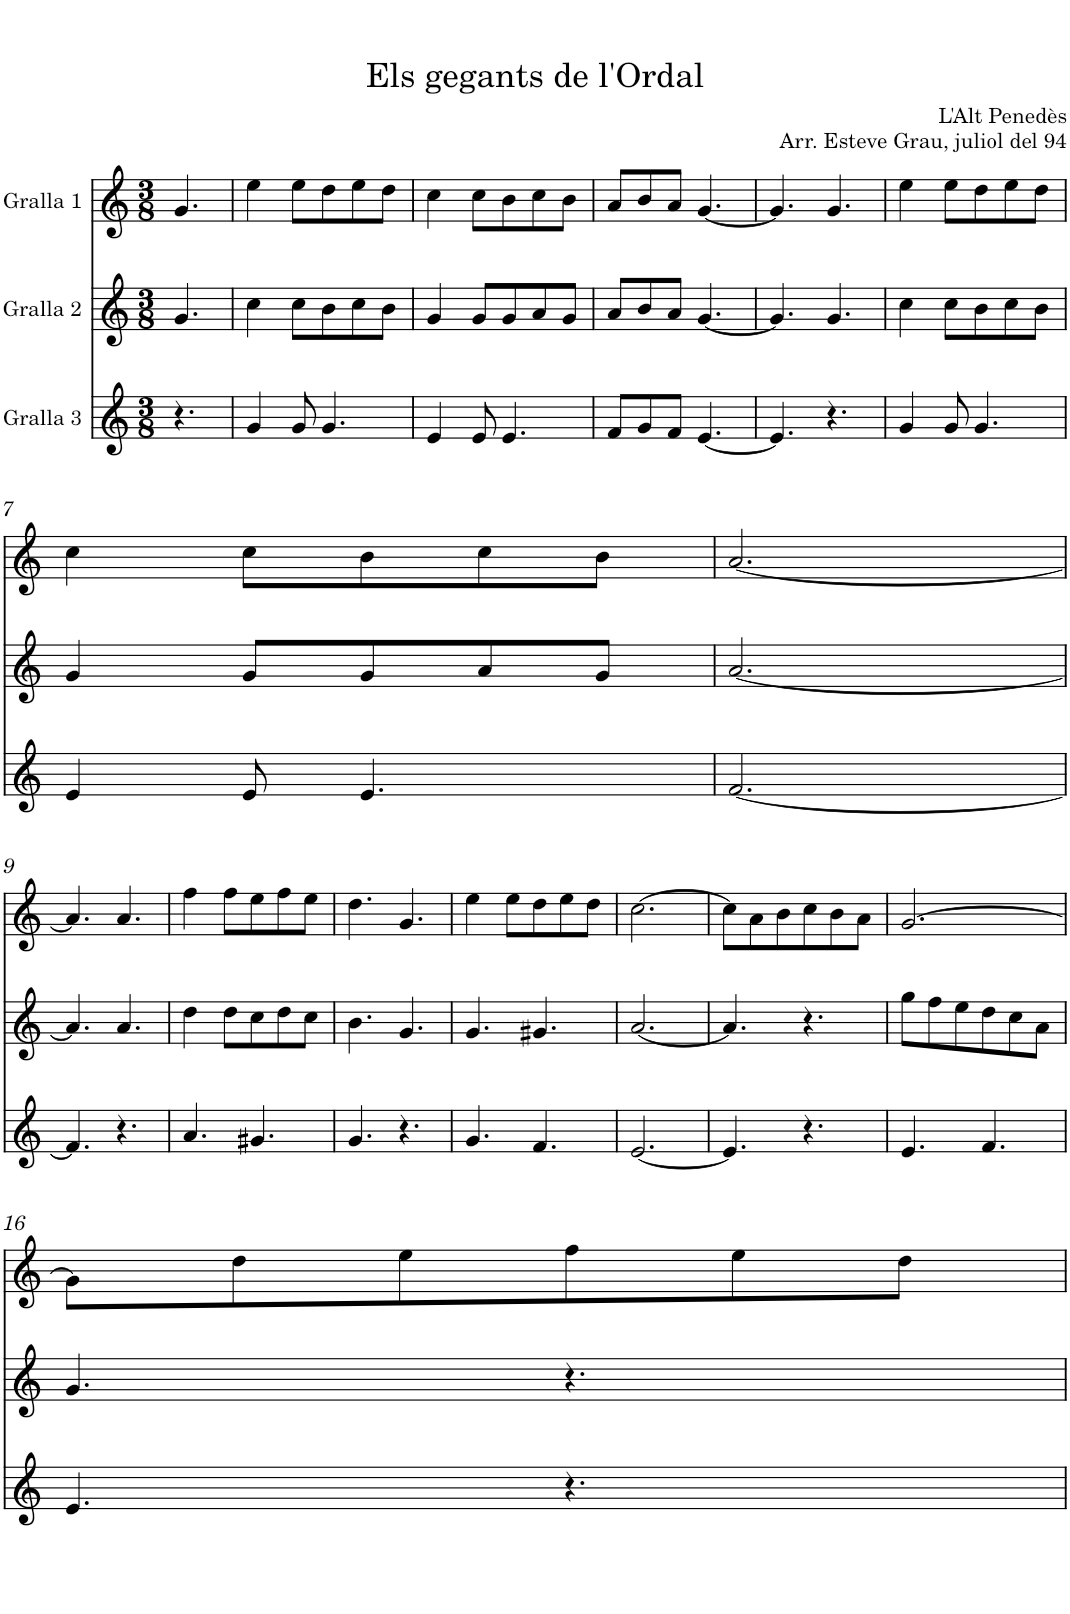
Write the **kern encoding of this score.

**kern	**kern	**kern
*part3	*part2	*part1
*staff3	*staff2	*staff1
*I"Gralla 3	*I"Gralla 2	*I"Gralla 1
*clefG2	*clefG2	*clefG2
*k[]	*k[]	*k[]
*M3/8	*M3/8	*M3/8
=1	=1	=1
4.r	4.g/	4.g/
=2	=2	=2
4g/	4cc\	4ee\
8g/	8cc\L	8ee\L
4.g/	8b\	8dd\
.	8cc\	8ee\
.	8b\J	8dd\J
=3	=3	=3
4e/	4g/	4cc\
8e/	8g/L	8cc\L
4.e/	8g/	8b\
.	8a/	8cc\
.	8g/J	8b\J
=4	=4	=4
8f/L	8a/L	8a/L
8g/	8b/	8b/
8f/J	8a/J	8a/J
[4.e/	[4.g/	[4.g/
=5	=5	=5
4.e/]	4.g/]	4.g/]
4.r	4.g/	4.g/
=6	=6	=6
4g/	4cc\	4ee\
8g/	8cc\L	8ee\L
4.g/	8b\	8dd\
.	8cc\	8ee\
.	8b\J	8dd\J
!!LO:LB:g=z
=7	=7	=7
4e/	4g/	4cc\
8e/	8g/L	8cc\L
4.e/	8g/	8b\
.	8a/	8cc\
.	8g/J	8b\J
=8	=8	=8
[4.f/	[4.a/	[4.a/
!!LO:LB:g=z
=9	=9	=9
4.f/]	4.a/]	4.a/]
4.f/_	4.a/_	4.a/_
4.r	4.a/	4.a/
=10	=10	=10
4.a/	4dd\	4ff\
.	8dd\L	8ff\L
4.g#X/	8cc\	8ee\
.	8dd\	8ff\
.	8cc\J	8ee\J
=11	=11	=11
4.g/	4.b\	4.dd\
4.r	4.g/	4.g/
=12	=12	=12
4.g/	4.g/	4ee\
.	.	8ee\L
4.f/	4.g#X/	8dd\
.	.	8ee\
.	.	8dd\J
=13	=13	=13
[4.e/	[4.a/	[4.cc\
=14	=14	=14
4.e/]	4.a/]	8cc\L]
.	.	4.cc\_
4.e/_	4.a/_	.
.	.	8a\
.	.	8b\
4.r	4.r	8cc\
.	.	8b\
.	.	8a\J
=15	=15	=15
4.e/	8gg\L	[4.g/
.	8ff\	.
.	8ee\	.
4.f/	8dd\	4.ryy
.	8cc\	.
.	8a\J	.
!!LO:LB:g=z
=16	=16	=16
4.e/	4.g/	8g\L]
.	.	4.g/_
4.r	4.r	.
.	.	8dd\
.	.	8ee\
4.ryy	4.ryy	8ff\
.	.	8ee\
.	.	8dd\J
=	=	=
*-	*-	*-
